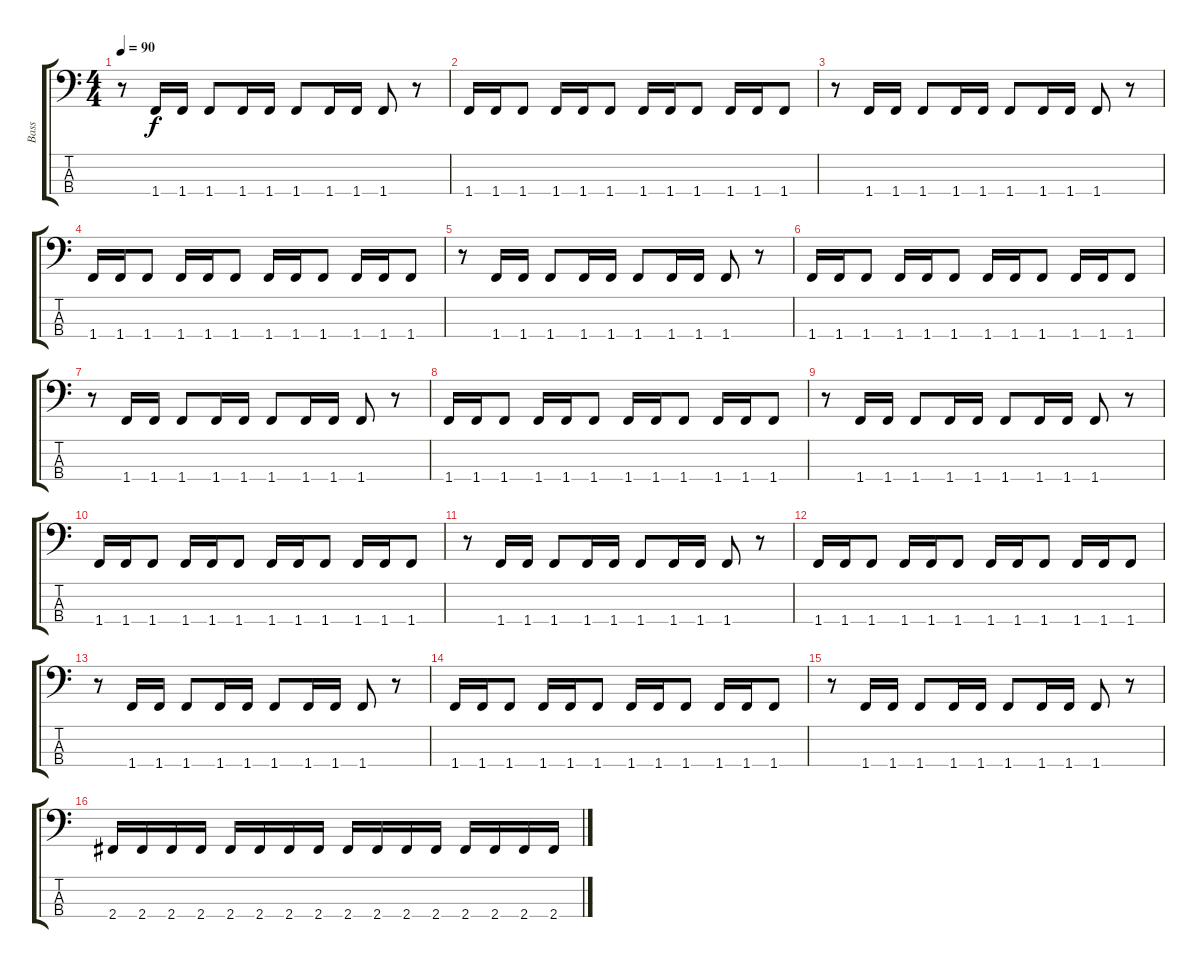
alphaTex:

\track ("Bass" "Bass") {instrument electricbasspick}
\staff {score tabs}
\tuning (G2 D2 A1 E1) {hide}
\ts (4 4)
\tempo 90
\clef f4
\ks c
r.8{dy f} 1.4.16 1.4.16 1.4.8 1.4.16 1.4.16 1.4.8 1.4.16 1.4.16 1.4.8 r.8 |
1.4.16 1.4.16 1.4.8 1.4.16 1.4.16 1.4.8 1.4.16 1.4.16 1.4.8 1.4.16 1.4.16 1.4.8 |
r.8 1.4.16 1.4.16 1.4.8 1.4.16 1.4.16 1.4.8 1.4.16 1.4.16 1.4.8 r.8 |
1.4.16 1.4.16 1.4.8 1.4.16 1.4.16 1.4.8 1.4.16 1.4.16 1.4.8 1.4.16 1.4.16 1.4.8 |
r.8 1.4.16 1.4.16 1.4.8 1.4.16 1.4.16 1.4.8 1.4.16 1.4.16 1.4.8 r.8 |
1.4.16 1.4.16 1.4.8 1.4.16 1.4.16 1.4.8 1.4.16 1.4.16 1.4.8 1.4.16 1.4.16 1.4.8 |
r.8 1.4.16 1.4.16 1.4.8 1.4.16 1.4.16 1.4.8 1.4.16 1.4.16 1.4.8 r.8 |
1.4.16 1.4.16 1.4.8 1.4.16 1.4.16 1.4.8 1.4.16 1.4.16 1.4.8 1.4.16 1.4.16 1.4.8 |
r.8 1.4.16 1.4.16 1.4.8 1.4.16 1.4.16 1.4.8 1.4.16 1.4.16 1.4.8 r.8 |
1.4.16 1.4.16 1.4.8 1.4.16 1.4.16 1.4.8 1.4.16 1.4.16 1.4.8 1.4.16 1.4.16 1.4.8 |
r.8 1.4.16 1.4.16 1.4.8 1.4.16 1.4.16 1.4.8 1.4.16 1.4.16 1.4.8 r.8 |
1.4.16 1.4.16 1.4.8 1.4.16 1.4.16 1.4.8 1.4.16 1.4.16 1.4.8 1.4.16 1.4.16 1.4.8 |
r.8 1.4.16 1.4.16 1.4.8 1.4.16 1.4.16 1.4.8 1.4.16 1.4.16 1.4.8 r.8 |
1.4.16 1.4.16 1.4.8 1.4.16 1.4.16 1.4.8 1.4.16 1.4.16 1.4.8 1.4.16 1.4.16 1.4.8 |
r.8 1.4.16 1.4.16 1.4.8 1.4.16 1.4.16 1.4.8 1.4.16 1.4.16 1.4.8 r.8 |
2.4.16 2.4.16 2.4.16 2.4.16 2.4.16 2.4.16 2.4.16 2.4.16 2.4.16 2.4.16 2.4.16 2.4.16 2.4.16 2.4.16 2.4.16 2.4.16
